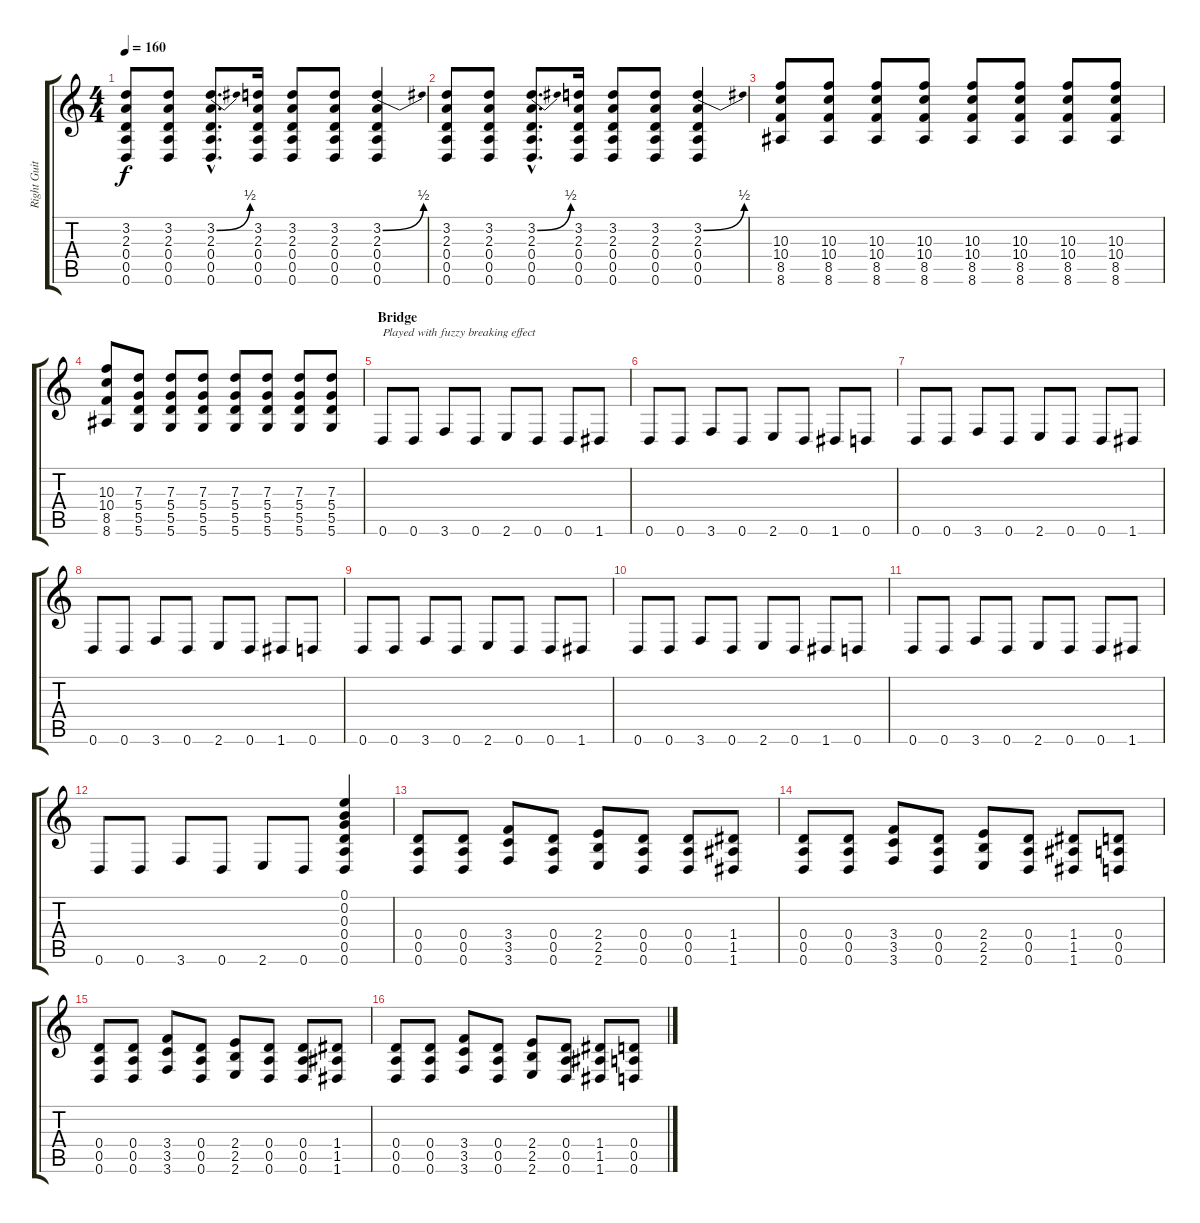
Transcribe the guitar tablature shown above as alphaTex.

\track ("Right Guitar" "Right Guit") {instrument overdrivenguitar}
\staff {score tabs}
\tuning (E4 B3 G3 D3 A2 D2) {hide}
\ts (4 4)
\tempo 160
\clef g2
\ks c
(3.2 2.3 0.4 0.5 0.6).8{dy f} (3.2 2.3 0.4 0.5 0.6).8 (3.2{be (bend 0 0 60 2) hac} 2.3{hac} 0.4{hac} 0.5{hac} 0.6{hac}).8{d} (3.2 2.3 0.4 0.5 0.6).16 (3.2 2.3 0.4 0.5 0.6).8 (3.2 2.3 0.4 0.5 0.6).8 (3.2{be (bend 0 0 60 2)} 2.3 0.4 0.5 0.6).4 |
(3.2 2.3 0.4 0.5 0.6).8 (3.2 2.3 0.4 0.5 0.6).8 (3.2{be (bend 0 0 60 2) hac} 2.3{hac} 0.4{hac} 0.5{hac} 0.6{hac}).8{d} (3.2 2.3 0.4 0.5 0.6).16 (3.2 2.3 0.4 0.5 0.6).8 (3.2 2.3 0.4 0.5 0.6).8 (3.2{be (bend 0 0 60 2)} 2.3 0.4 0.5 0.6).4 |
(10.3 10.4 8.5 8.6).8 (10.3 10.4 8.5 8.6).8 (10.3 10.4 8.5 8.6).8 (10.3 10.4 8.5 8.6).8 (10.3 10.4 8.5 8.6).8 (10.3 10.4 8.5 8.6).8 (10.3 10.4 8.5 8.6).8 (10.3 10.4 8.5 8.6).8 |
(10.3 10.4 8.5 8.6).8 (7.3 5.4 5.5 5.6).8 (7.3 5.4 5.5 5.6).8 (7.3 5.4 5.5 5.6).8 (7.3 5.4 5.5 5.6).8 (7.3 5.4 5.5 5.6).8 (7.3 5.4 5.5 5.6).8 (7.3 5.4 5.5 5.6).8 |
\section ("" "Bridge")
0.6.8{txt "Played with fuzzy breaking effect" volume 16 instrument synthbass2} 0.6.8 3.6.8 0.6.8 2.6.8 0.6.8 0.6.8 1.6.8{volume 12} |
0.6.8 0.6.8 3.6.8 0.6.8 2.6.8 0.6.8 1.6.8 0.6.8 |
0.6.8{volume 16 instrument synthbass2} 0.6.8 3.6.8 0.6.8 2.6.8 0.6.8 0.6.8 1.6.8{volume 12} |
0.6.8 0.6.8 3.6.8 0.6.8 2.6.8 0.6.8 1.6.8 0.6.8 |
0.6.8{volume 16 instrument synthbass2} 0.6.8 3.6.8 0.6.8 2.6.8 0.6.8 0.6.8 1.6.8{volume 12} |
0.6.8 0.6.8 3.6.8 0.6.8 2.6.8 0.6.8 1.6.8 0.6.8 |
0.6.8{volume 16 instrument synthbass2} 0.6.8 3.6.8 0.6.8 2.6.8 0.6.8 0.6.8 1.6.8 |
0.6.8 0.6.8 3.6.8 0.6.8 2.6.8 0.6.8 (0.1 0.2 0.3 0.4 0.5 0.6).4{volume 13 instrument overdrivenguitar} |
(0.4 0.5 0.6).8 (0.4 0.5 0.6).8 (3.4 3.5 3.6).8 (0.4 0.5 0.6).8 (2.4 2.5 2.6).8 (0.4 0.5 0.6).8 (0.4 0.5 0.6).8 (1.4 1.5 1.6).8 |
(0.4 0.5 0.6).8 (0.4 0.5 0.6).8 (3.4 3.5 3.6).8 (0.4 0.5 0.6).8 (2.4 2.5 2.6).8 (0.4 0.5 0.6).8 (1.4 1.5 1.6).8 (0.4 0.5 0.6).8 |
(0.4 0.5 0.6).8 (0.4 0.5 0.6).8 (3.4 3.5 3.6).8 (0.4 0.5 0.6).8 (2.4 2.5 2.6).8 (0.4 0.5 0.6).8 (0.4 0.5 0.6).8 (1.4 1.5 1.6).8 |
(0.4 0.5 0.6).8 (0.4 0.5 0.6).8 (3.4 3.5 3.6).8 (0.4 0.5 0.6).8 (2.4 2.5 2.6).8 (0.4 0.5 0.6).8 (1.4 1.5 1.6).8 (0.4 0.5 0.6).8
